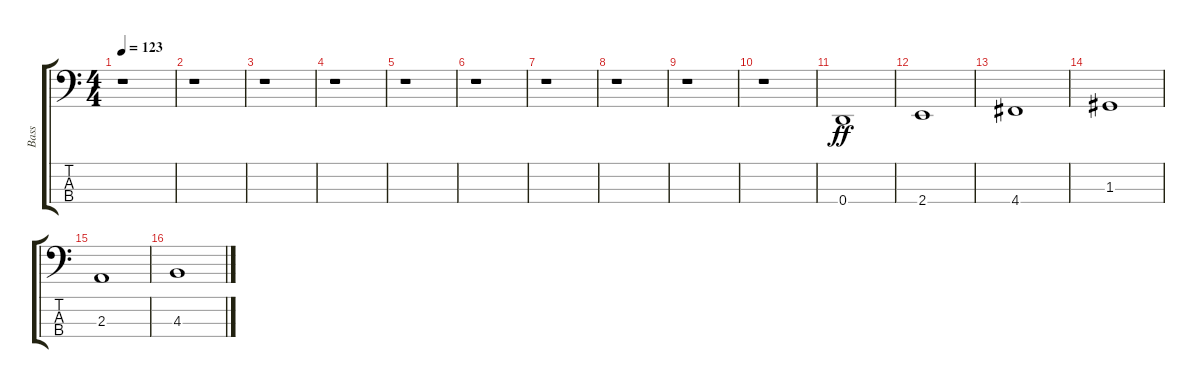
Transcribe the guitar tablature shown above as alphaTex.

\track ("Bass" "Bass") {instrument electricbassfinger}
\staff {score tabs}
\tuning (F2 C2 G1 D1) {hide}
\ts (4 4)
\tempo 123
\clef f4
\ks c
r.1{dy fff} |
r.1 |
r.1 |
r.1 |
r.1 |
r.1 |
r.1 |
r.1 |
r.1 |
r.1 |
0.4.1{dy ff} |
2.4.1 |
4.4.1 |
1.3.1 |
2.3.1 |
4.3.1
